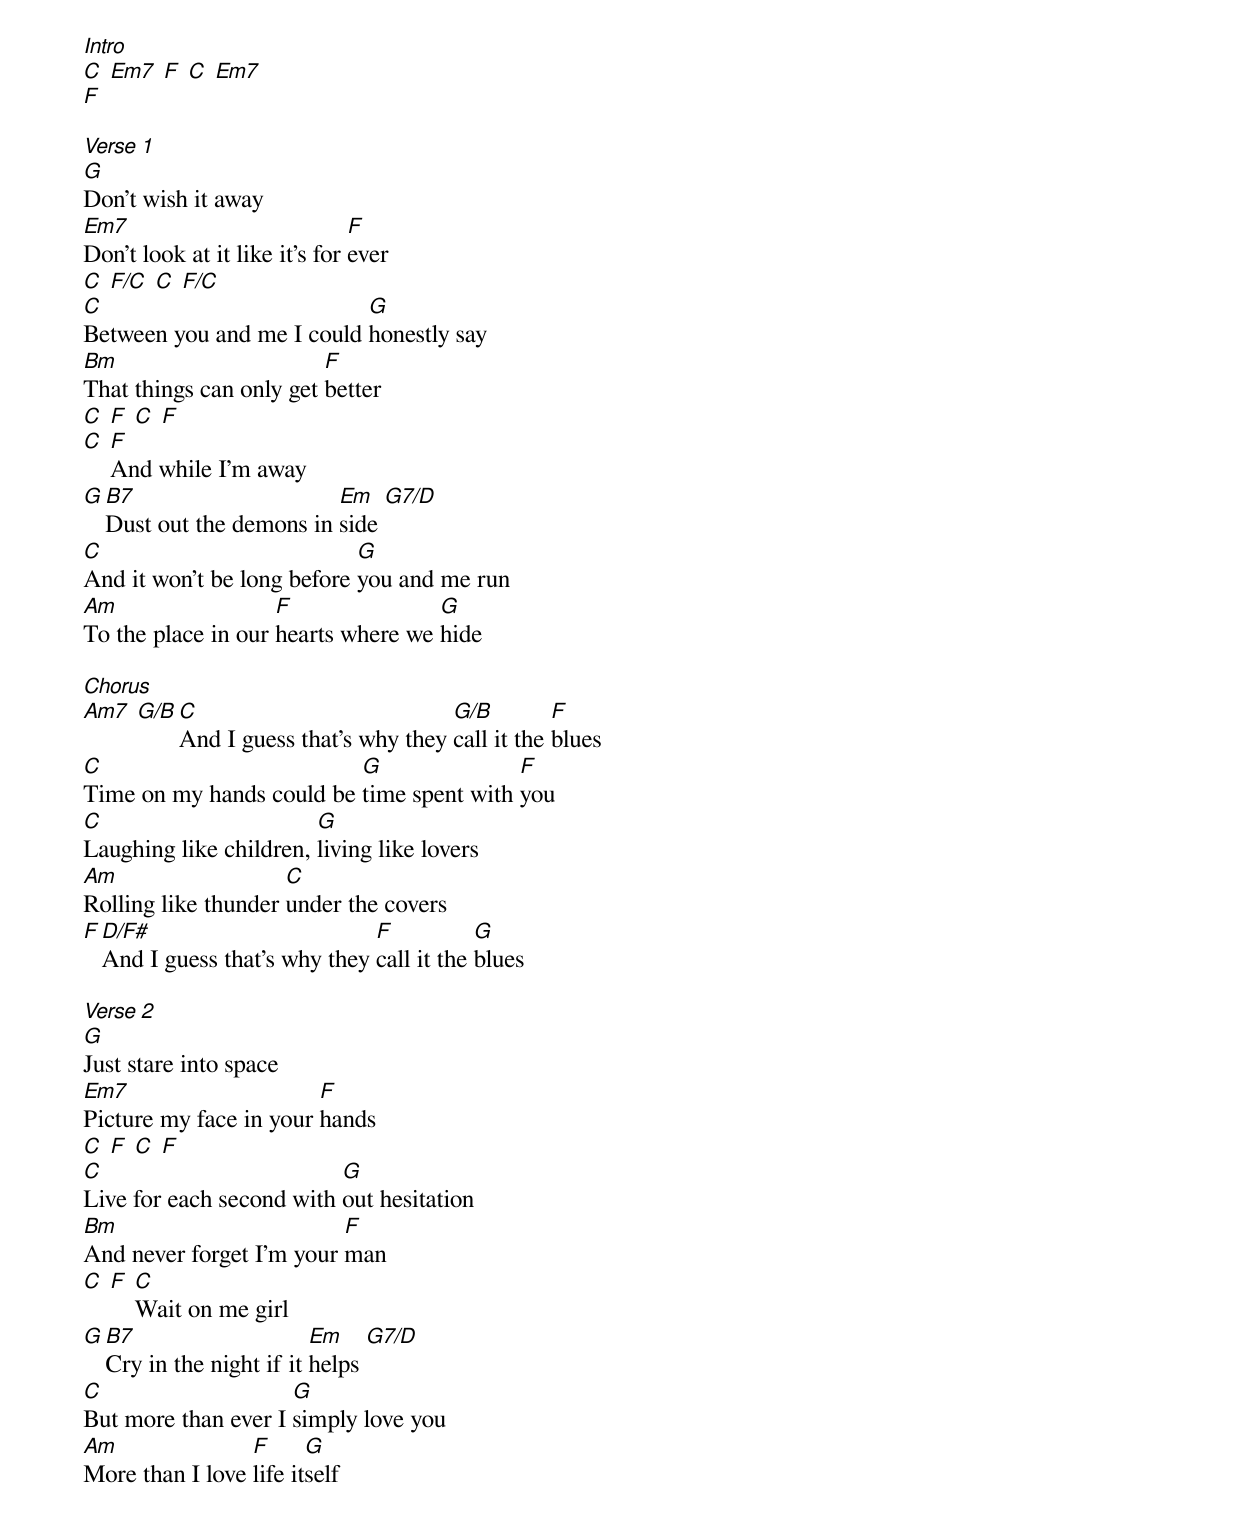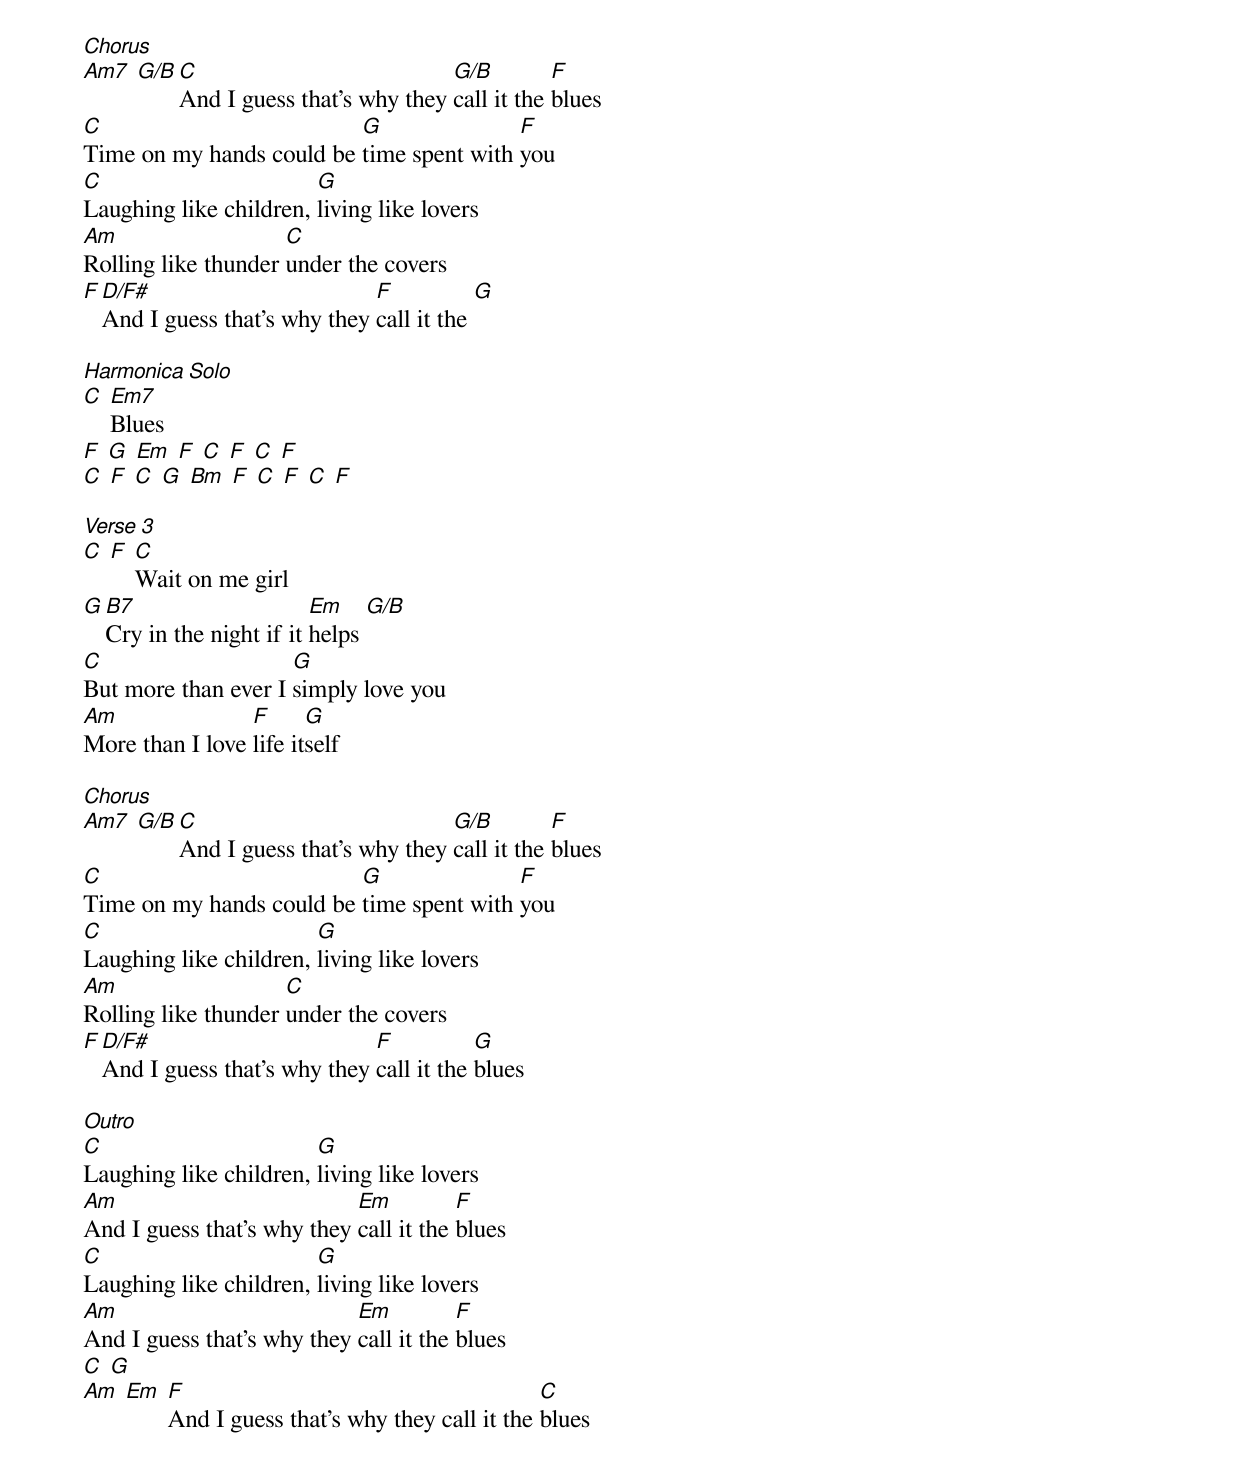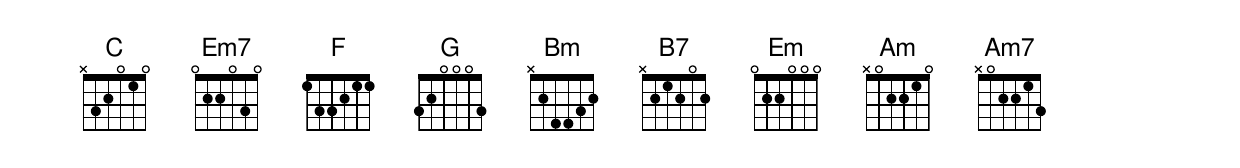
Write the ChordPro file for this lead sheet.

[Intro]
[C] [Em7] [F] [C] [Em7]
[F]

[Verse 1]
[G]Don't wish it away
[Em7]Don't look at it like it's for [F]ever
[C] [F/C] [C] [F/C]
[C]Between you and me I could [G]honestly say
[Bm]That things can only get [F]better
[C] [F] [C] [F]
[C] [F]And while I'm away
[G][B7]Dust out the demons in [Em]side [G7/D]
[C]And it won't be long before [G]you and me run
[Am]To the place in our [F]hearts where we [G]hide

[Chorus]
[Am7] [G/B][C]And I guess that's why they [G/B]call it the [F]blues
[C]Time on my hands could be [G]time spent with [F]you
[C]Laughing like children, [G]living like lovers
[Am]Rolling like thunder [C]under the covers
[F][D/F#]And I guess that's why they [F]call it the [G]blues

[Verse 2]
[G]Just stare into space
[Em7]Picture my face in your [F]hands
[C] [F] [C] [F]
[C]Live for each second with [G]out hesitation
[Bm]And never forget I'm your [F]man
[C] [F] [C]Wait on me girl
[G][B7]Cry in the night if it [Em]helps [G7/D]
[C]But more than ever I [G]simply love you
[Am]More than I love [F]life it[G]self

[Chorus]
[Am7] [G/B][C]And I guess that's why they [G/B]call it the [F]blues
[C]Time on my hands could be [G]time spent with [F]you
[C]Laughing like children, [G]living like lovers
[Am]Rolling like thunder [C]under the covers
[F][D/F#]And I guess that's why they [F]call it the [G]

[Harmonica Solo]
[C] [Em7]Blues
[F] [G] [Em] [F] [C] [F] [C] [F]
[C] [F] [C] [G] [Bm] [F] [C] [F] [C] [F]

[Verse 3]
[C] [F] [C]Wait on me girl
[G][B7]Cry in the night if it [Em]helps [G/B]
[C]But more than ever I [G]simply love you
[Am]More than I love [F]life it[G]self

[Chorus]
[Am7] [G/B][C]And I guess that's why they [G/B]call it the [F]blues
[C]Time on my hands could be [G]time spent with [F]you
[C]Laughing like children, [G]living like lovers
[Am]Rolling like thunder [C]under the covers
[F][D/F#]And I guess that's why they [F]call it the [G]blues

[Outro]
[C]Laughing like children, [G]living like lovers
[Am]And I guess that's why they [Em]call it the [F]blues
[C]Laughing like children, [G]living like lovers
[Am]And I guess that's why they [Em]call it the [F]blues
[C] [G]
[Am] [Em] [F]And I guess that's why they call it the [C]blues
